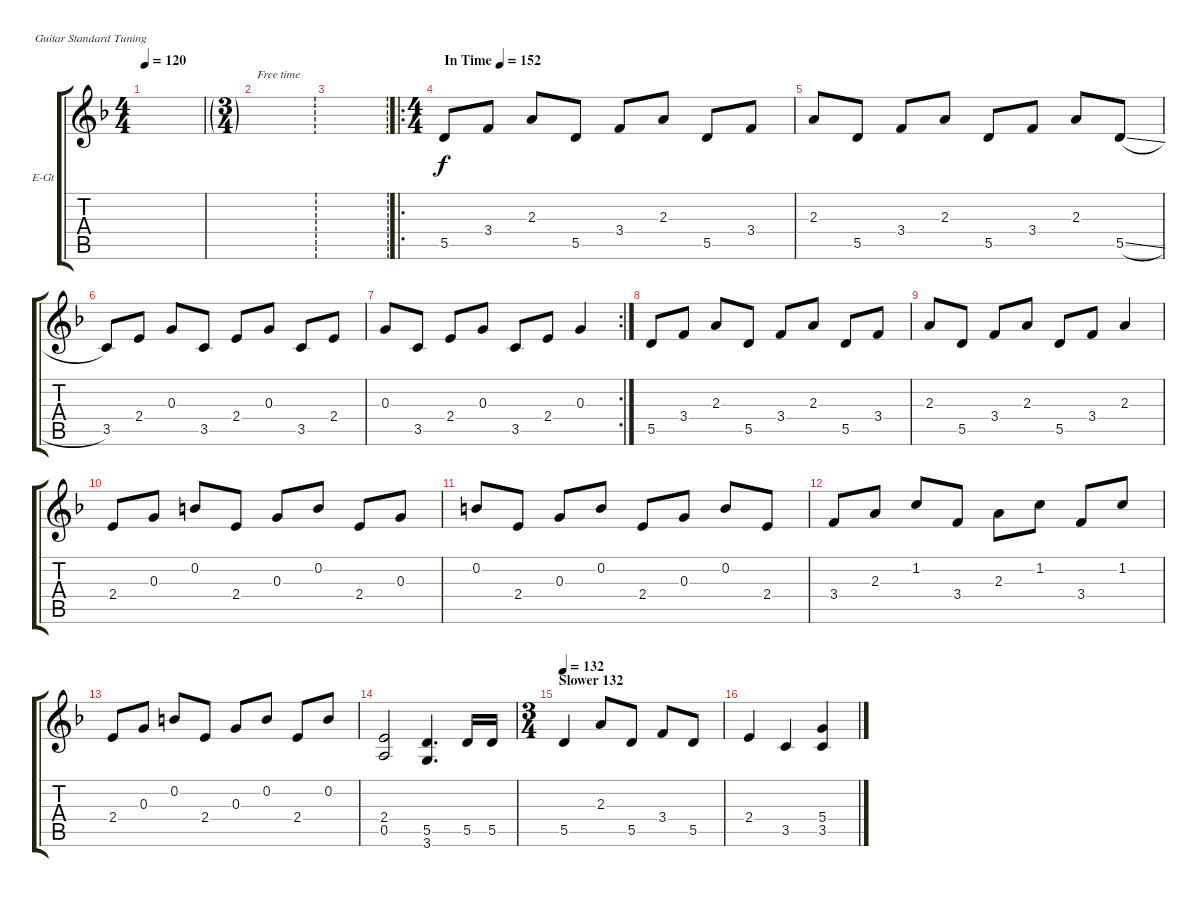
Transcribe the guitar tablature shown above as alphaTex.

\bracketExtendMode groupsimilarinstruments
\firstSystemTrackNameOrientation horizontal
\otherSystemsTrackNameOrientation horizontal
\track ("Guitar" "E-Gt") {mute instrument electricguitarclean}
\staff {score tabs}
\tuning (E4 B3 G3 D3 A2 E2)
\ts (4 4)
\tempo 120
\clef g2
\ks f
|
\ts (3 4)
\ft
|
\ft
\scale
0.388554 |
\ro
\ts (4 4)
\beaming (8 2 2 2 2)
\tempo (152 "In Time")
\scale
0.424699 5.5.8 3.4.8 2.3.8 5.5.8 3.4.8 2.3.8 5.5.8 3.4.8 |
\scale
0.186747 2.3.8 5.5.8 3.4.8 2.3.8 5.5.8 3.4.8 2.3.8 5.5{sl}.8 |
\scale
0.322917 3.5.8 2.4.8 0.3.8 3.5.8 2.4.8 0.3.8 3.5.8 2.4.8 |
\rc 2
\scale
0.354167 0.3.8 3.5.8 2.4.8 0.3.8 3.5.8 2.4.8 0.3.4 |
\scale
0.322917 5.5.8 3.4.8 2.3.8 5.5.8 3.4.8 2.3.8 5.5.8 3.4.8 |
\scale
0.333333 2.3.8 5.5.8 3.4.8 2.3.8 5.5.8 3.4.8 2.3.4 |
\scale
0.333333 2.4.8 0.3.8 0.2.8 2.4.8 0.3.8 0.2.8 2.4.8 0.3.8 |
\scale
0.333333 0.2.8 2.4.8 0.3.8 0.2.8 2.4.8 0.3.8 0.2.8 2.4.8 |
\scale
0.333333 3.4.8 2.3.8 1.2.8 3.4.8 2.3.8 1.2.8 3.4.8 1.2.8 |
\scale
0.333333 2.4.8 0.3.8 0.2.8 2.4.8 0.3.8 0.2.8 2.4.8 0.2.8 |
\scale
0.333333 (2.4 0.5).2 (5.5 3.6).4{d} 5.5.16 5.5.16 |
\ts (3 4)
\beaming (8 2 2 2)
\section ("" "Slower 132")
\tempo 132
\scale
0.509881 5.5.4 2.3.8 5.5.8 3.4.8 5.5.8 |
\scale
0.245059 2.4.4 3.5.4 (5.4 3.5).4
